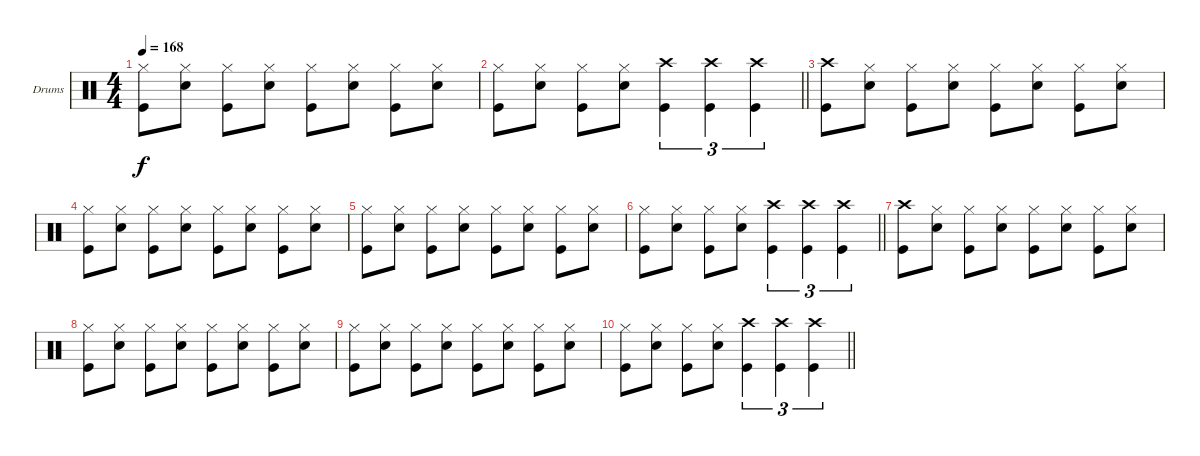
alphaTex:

\bracketExtendMode groupsimilarinstruments
\firstSystemTrackNameOrientation horizontal
\otherSystemsTrackNameOrientation horizontal
\track ("Drumkit" "Drums") {instrument percussion}
\staff {score}
\articulation defaults
\ts (4 4)
\tempo 168
\clef neutral
\ks c
("Hi-Hat (closed)" "Kick (hit)").8{dy f} ("Hi-Hat (closed)" "Snare (hit) 2").8 ("Hi-Hat (closed)" "Kick (hit)").8 ("Hi-Hat (closed)" "Snare (hit) 2").8 ("Hi-Hat (closed)" "Kick (hit)").8 ("Hi-Hat (closed)" "Snare (hit) 2").8 ("Hi-Hat (closed)" "Kick (hit)").8 ("Hi-Hat (closed)" "Snare (hit) 2").8 |
\barLineRight lightlight
("Hi-Hat (closed)" "Kick (hit)").8 ("Hi-Hat (closed)" "Snare (hit) 2").8 ("Hi-Hat (closed)" "Kick (hit)").8 ("Hi-Hat (closed)" "Snare (hit) 2").8 ("Crash high (hit)" "Kick (hit)").4{tu (3 2)} ("Crash high (hit)" "Kick (hit)").4{tu (3 2)} ("Crash high (hit)" "Kick (hit)").4{tu (3 2)} |
("Crash high (hit)" "Kick (hit)").8 ("Hi-Hat (closed)" "Snare (hit) 2").8 ("Hi-Hat (closed)" "Kick (hit)").8 ("Hi-Hat (closed)" "Snare (hit) 2").8 ("Hi-Hat (closed)" "Kick (hit)").8 ("Hi-Hat (closed)" "Snare (hit) 2").8 ("Hi-Hat (closed)" "Kick (hit)").8 ("Hi-Hat (closed)" "Snare (hit) 2").8 |
("Hi-Hat (closed)" "Kick (hit)").8 ("Hi-Hat (closed)" "Snare (hit) 2").8 ("Hi-Hat (closed)" "Kick (hit)").8 ("Hi-Hat (closed)" "Snare (hit) 2").8 ("Hi-Hat (closed)" "Kick (hit)").8 ("Hi-Hat (closed)" "Snare (hit) 2").8 ("Hi-Hat (closed)" "Kick (hit)").8 ("Hi-Hat (closed)" "Snare (hit) 2").8 |
("Hi-Hat (closed)" "Kick (hit)").8 ("Hi-Hat (closed)" "Snare (hit) 2").8 ("Hi-Hat (closed)" "Kick (hit)").8 ("Hi-Hat (closed)" "Snare (hit) 2").8 ("Hi-Hat (closed)" "Kick (hit)").8 ("Hi-Hat (closed)" "Snare (hit) 2").8 ("Hi-Hat (closed)" "Kick (hit)").8 ("Hi-Hat (closed)" "Snare (hit) 2").8 |
\barLineRight lightlight
("Hi-Hat (closed)" "Kick (hit)").8 ("Hi-Hat (closed)" "Snare (hit) 2").8 ("Hi-Hat (closed)" "Kick (hit)").8 ("Hi-Hat (closed)" "Snare (hit) 2").8 ("Crash high (hit)" "Kick (hit)").4{tu (3 2)} ("Crash high (hit)" "Kick (hit)").4{tu (3 2)} ("Crash high (hit)" "Kick (hit)").4{tu (3 2)} |
("Crash high (hit)" "Kick (hit)").8 ("Hi-Hat (closed)" "Snare (hit) 2").8 ("Hi-Hat (closed)" "Kick (hit)").8 ("Hi-Hat (closed)" "Snare (hit) 2").8 ("Hi-Hat (closed)" "Kick (hit)").8 ("Hi-Hat (closed)" "Snare (hit) 2").8 ("Hi-Hat (closed)" "Kick (hit)").8 ("Hi-Hat (closed)" "Snare (hit) 2").8 |
("Hi-Hat (closed)" "Kick (hit)").8 ("Hi-Hat (closed)" "Snare (hit) 2").8 ("Hi-Hat (closed)" "Kick (hit)").8 ("Hi-Hat (closed)" "Snare (hit) 2").8 ("Hi-Hat (closed)" "Kick (hit)").8 ("Hi-Hat (closed)" "Snare (hit) 2").8 ("Hi-Hat (closed)" "Kick (hit)").8 ("Hi-Hat (closed)" "Snare (hit) 2").8 |
("Hi-Hat (closed)" "Kick (hit)").8 ("Hi-Hat (closed)" "Snare (hit) 2").8 ("Hi-Hat (closed)" "Kick (hit)").8 ("Hi-Hat (closed)" "Snare (hit) 2").8 ("Hi-Hat (closed)" "Kick (hit)").8 ("Hi-Hat (closed)" "Snare (hit) 2").8 ("Hi-Hat (closed)" "Kick (hit)").8 ("Hi-Hat (closed)" "Snare (hit) 2").8 |
\barLineRight lightlight
("Hi-Hat (closed)" "Kick (hit)").8 ("Hi-Hat (closed)" "Snare (hit) 2").8 ("Hi-Hat (closed)" "Kick (hit)").8 ("Hi-Hat (closed)" "Snare (hit) 2").8 ("Crash high (hit)" "Kick (hit)").4{tu (3 2)} ("Crash high (hit)" "Kick (hit)").4{tu (3 2)} ("Crash high (hit)" "Kick (hit)").4{tu (3 2)}
